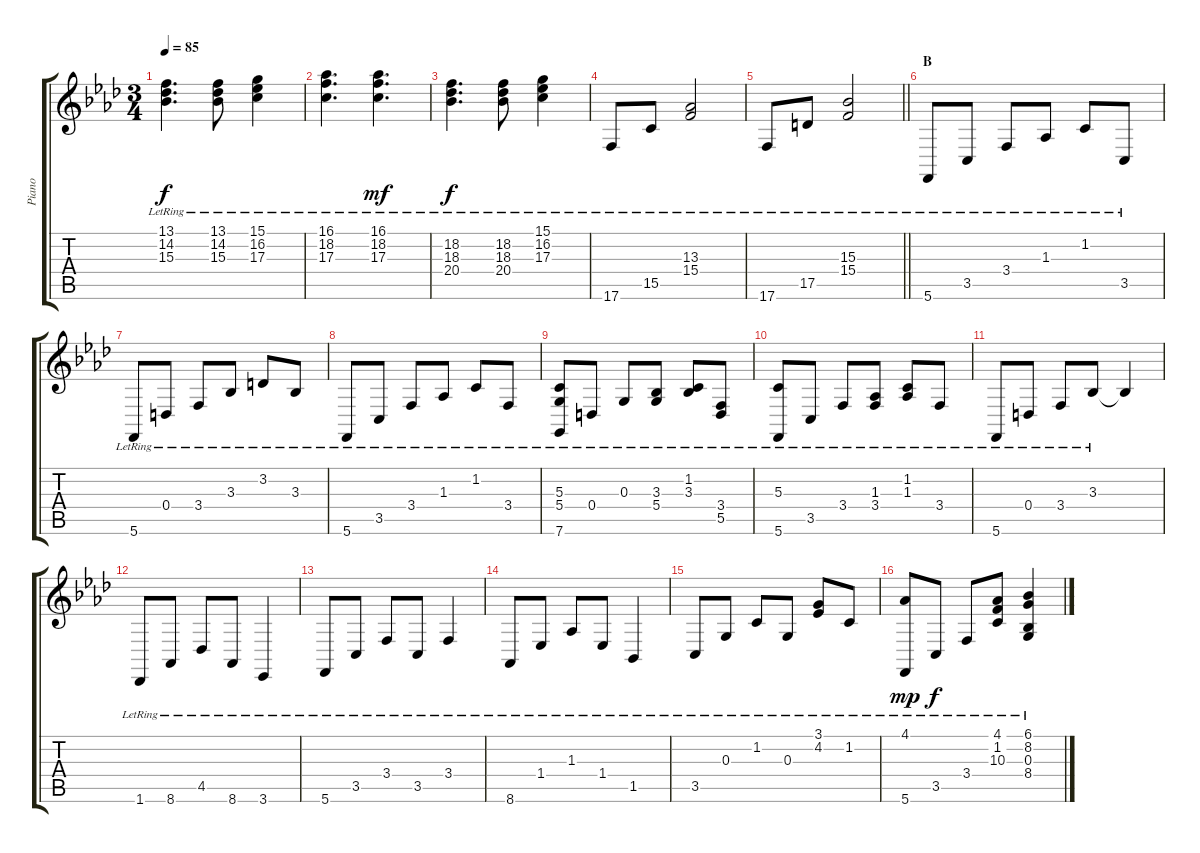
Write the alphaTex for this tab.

\track ("Piano" "Piano") {instrument acousticgrandpiano}
\staff {score tabs}
\tuning (E4 B3 G3 D3 A2 C2) {hide}
\ts (3 4)
\tempo 85
\clef g2
\ks fminor
(13.1{lr} 14.2{lr} 15.3{lr}).4{d dy f} (13.1{lr} 14.2{lr} 15.3{lr}).8 (15.1{lr} 16.2{lr} 17.3{lr}).4 |
(16.1{lr} 18.2{lr} 17.3{lr}).4{d} (16.1{lr} 18.2{lr} 17.3{lr}).4{d dy mf} |
(18.2{lr} 18.3{lr} 20.4{lr}).4{d dy f} (18.2{lr} 18.3{lr} 20.4{lr}).8 (15.1{lr} 16.2{lr} 17.3{lr}).4 |
17.6{lr}.8 15.5{lr}.8 (13.3{lr} 15.4{lr}).2 |
\barLineRight lightlight
17.6{lr}.8 17.5{lr}.8 (15.3{lr} 15.4{lr}).2 |
\section ("" "B")
5.6{lr}.8 3.5{lr}.8 3.4{lr}.8 1.3{lr}.8 1.2{lr}.8 3.5{lr}.8 |
5.6{lr}.8 0.4{lr}.8 3.4{lr}.8 3.3{lr}.8 3.2{lr}.8 3.3{lr}.8 |
5.6{lr}.8 3.5{lr}.8 3.4{lr}.8 1.3{lr}.8 1.2{lr}.8 3.4{lr}.8 |
(5.3{lr} 5.4{lr} 7.6{lr}).8 0.4{lr}.8 0.3{lr}.8 (3.3{lr} 5.4{lr}).8 (1.2{lr} 3.3{lr}).8 (3.4{lr} 5.5{lr}).8 |
(5.3{lr} 5.6{lr}).8 3.5{lr}.8 3.4{lr}.8 (1.3{lr} 3.4{lr}).8 (1.2{lr} 1.3{lr}).8 3.4{lr}.8 |
5.6{lr}.8 0.4{lr}.8 3.4{lr}.8 3.3{lr}.8 3.3{t}.4 |
1.6{lr}.8 8.6{lr}.8 4.5{lr}.8 8.6{lr}.8 3.6{lr}.4 |
5.6{lr}.8 3.5{lr}.8 3.4{lr}.8 3.5{lr}.8 3.4{lr}.4 |
8.6{lr}.8 1.4{lr}.8 1.3{lr}.8 1.4{lr}.8 1.5{lr}.4 |
3.5{lr}.8 0.3{lr}.8 1.2{lr}.8 0.3{lr}.8 (3.1{lr} 4.2{lr}).8 1.2{lr}.8 |
(4.1{lr} 5.6{lr}).8{dy mp} 3.5{lr}.8{dy f} 3.4{lr}.8 (4.1{lr} 1.2{lr} 10.3{lr}).8 (6.1{lr} 8.2{lr} 0.3{lr} 8.4{lr}).4
